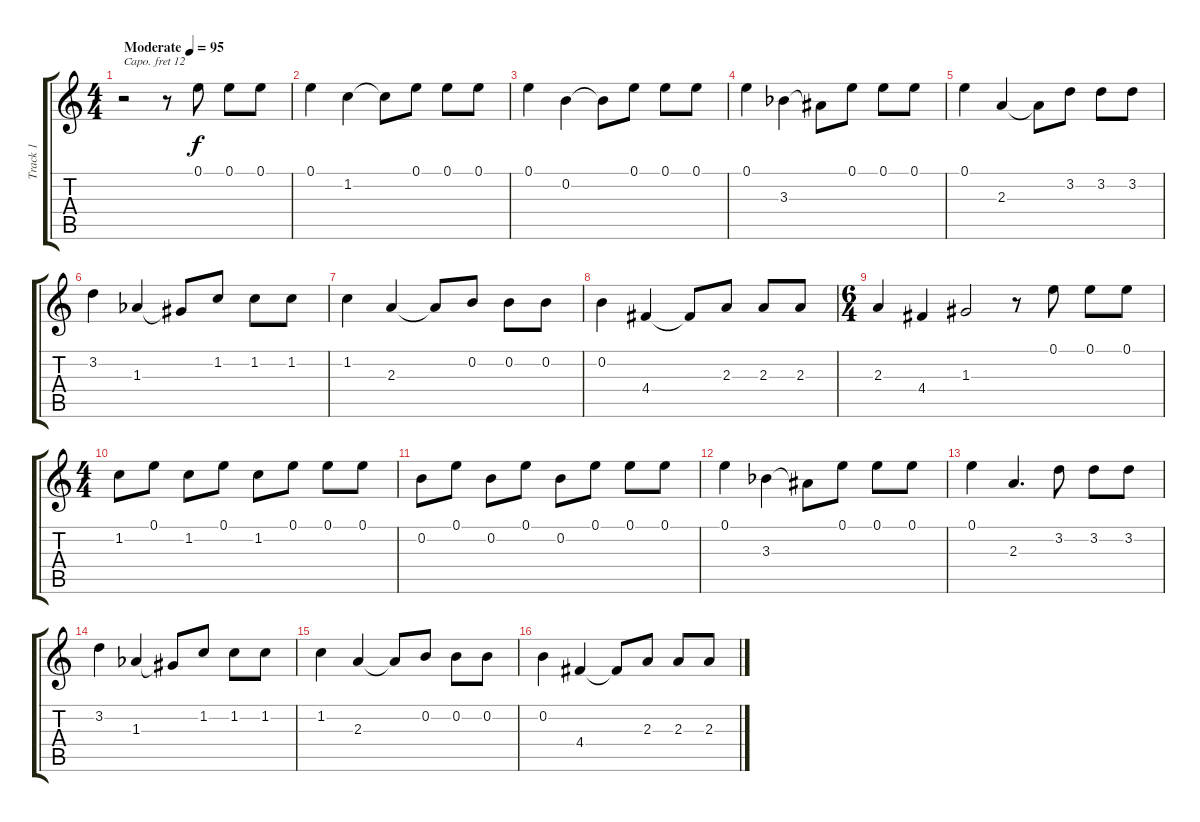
\track ("Track 1" "Track 1") {instrument acousticgrandpiano}
\staff {score tabs}
\capo 12
\tuning (E4 B3 G3 D3 A2 E2) {hide}
\ts (4 4)
\tempo (95 "Moderate")
\clef g2
\ks c
r.2{dy f instrument acousticgrandpiano} r.8 0.1.8 0.1.8 0.1.8 |
0.1.4 1.2.4 1.2{t}.8 0.1.8 0.1.8 0.1.8 |
0.1.4 0.2.4 0.2{t}.8 0.1.8 0.1.8 0.1.8 |
0.1.4 3.3{acc b}.4 3.3{t}.8 0.1.8 0.1.8 0.1.8 |
0.1.4 2.3.4 2.3{t}.8 3.2.8 3.2.8 3.2.8 |
3.2.4 1.3{acc b}.4 1.3{t}.8 1.2.8 1.2.8 1.2.8 |
1.2.4 2.3.4 2.3{t}.8 0.2.8 0.2.8 0.2.8 |
0.2.4 4.4.4 4.4{t}.8 2.3.8 2.3.8 2.3.8 |
\ts (6 4)
2.3.4 4.4.4 1.3.2 r.8 0.1.8 0.1.8 0.1.8 |
\ts (4 4)
1.2.8 0.1.8 1.2.8 0.1.8 1.2.8 0.1.8 0.1.8 0.1.8 |
0.2.8 0.1.8 0.2.8 0.1.8 0.2.8 0.1.8 0.1.8 0.1.8 |
0.1.4 3.3{acc b}.4 3.3{t}.8 0.1.8 0.1.8 0.1.8 |
0.1.4 2.3.4{d} 3.2.8 3.2.8 3.2.8 |
3.2.4 1.3{acc b}.4 1.3{t}.8 1.2.8 1.2.8 1.2.8 |
1.2.4 2.3.4 2.3{t}.8 0.2.8 0.2.8 0.2.8 |
0.2.4 4.4.4 4.4{t}.8 2.3.8 2.3.8 2.3.8
